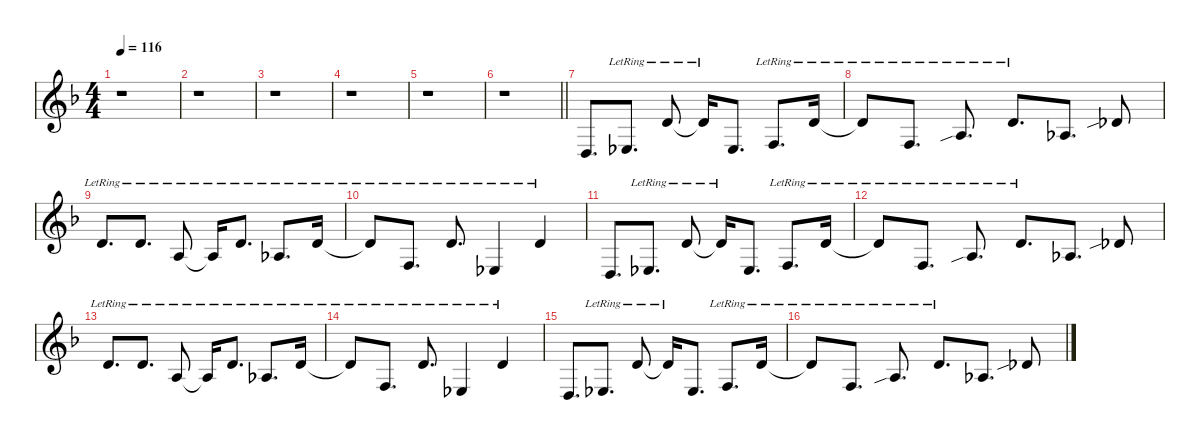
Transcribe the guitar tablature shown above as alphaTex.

\hideDynamics
\bracketExtendMode nobrackets
\singleTrackTrackNamePolicy hidden
\multiTrackTrackNamePolicy hidden
\firstSystemTrackNameMode fullname
\firstSystemTrackNameOrientation horizontal
\otherSystemsTrackNameOrientation horizontal
\track ("Keyboards" "S-Gt") {defaultSystemsLayout 8 instrument stringensemble1}
\staff {score}
\tuning (E4 B3 G3 D3 A2 D2)
\displaytranspose 12
\ts (4 4)
\tempo 116
\clef g2
\ks dminor
r.1{dy f beam Down} |
r.1{beam Down} |
r.1{beam Down} |
r.1{beam Down} |
r.1{beam Down} |
\barLineRight lightlight
r.1{beam Down} |
0.6{acc forcenatural}.8{d instrument stringensemble1 beam Up} 1.6{lr acc b}.8{d beam Up} 0.4{lr acc forcenatural}.8{beam Up} 0.4{lr t acc forcenatural}.16{beam Up} 1.6{acc b}.8{d beam Up} 3.6{lr acc forcenatural}.8{d beam Up} 0.4{lr acc forcenatural}.16{beam Up} |
0.4{lr t acc forcenatural}.8{beam Up} 3.6{lr acc forcenatural}.8{d beam Up} 7.6{sib lr acc forcenatural}.8{d beam Up} 0.4{lr acc forcenatural}.8{d beam Up} 6.6{acc b}.8{d beam Up} 4.5{sib acc b}.8{beam Up} |
5.5{lr acc forcenatural}.8{d beam Up} 0.4{lr acc forcenatural}.8{d beam Up} 7.6{lr acc forcenatural}.8{beam Up} 7.6{lr t acc forcenatural}.16{beam Up} 0.4{lr acc forcenatural}.8{d beam Up} 6.6{lr acc b}.8{d beam Up} 0.4{lr acc forcenatural}.16{beam Up} |
0.4{lr t acc forcenatural}.8{beam Up} 3.6{lr acc forcenatural}.8{d beam Up} 0.4{lr acc forcenatural}.8{d beam Up} 1.6{lr acc b}.4{beam Up} 0.4{lr acc forcenatural}.4{beam Up} |
0.6{acc forcenatural}.8{d beam Up} 1.6{lr acc b}.8{d beam Up} 0.4{lr acc forcenatural}.8{beam Up} 0.4{lr t acc forcenatural}.16{beam Up} 1.6{acc b}.8{d beam Up} 3.6{lr acc forcenatural}.8{d beam Up} 0.4{lr acc forcenatural}.16{beam Up} |
0.4{lr t acc forcenatural}.8{beam Up} 3.6{lr acc forcenatural}.8{d beam Up} 7.6{sib lr acc forcenatural}.8{d beam Up} 0.4{lr acc forcenatural}.8{d beam Up} 6.6{acc b}.8{d beam Up} 4.5{sib acc b}.8{beam Up} |
5.5{lr acc forcenatural}.8{d beam Up} 0.4{lr acc forcenatural}.8{d beam Up} 7.6{lr acc forcenatural}.8{beam Up} 7.6{lr t acc forcenatural}.16{beam Up} 0.4{lr acc forcenatural}.8{d beam Up} 6.6{lr acc b}.8{d beam Up} 0.4{lr acc forcenatural}.16{beam Up} |
0.4{lr t acc forcenatural}.8{beam Up} 3.6{lr acc forcenatural}.8{d beam Up} 0.4{lr acc forcenatural}.8{d beam Up} 1.6{lr acc b}.4{beam Up} 0.4{lr acc forcenatural}.4{beam Up} |
0.6{acc forcenatural}.8{d beam Up} 1.6{lr acc b}.8{d beam Up} 0.4{lr acc forcenatural}.8{beam Up} 0.4{lr t acc forcenatural}.16{beam Up} 1.6{acc b}.8{d beam Up} 3.6{lr acc forcenatural}.8{d beam Up} 0.4{lr acc forcenatural}.16{beam Up} |
0.4{lr t acc forcenatural}.8{beam Up} 3.6{lr acc forcenatural}.8{d beam Up} 7.6{sib lr acc forcenatural}.8{d beam Up} 0.4{lr acc forcenatural}.8{d beam Up} 6.6{acc b}.8{d beam Up} 4.5{sib acc b}.8{beam Up}
